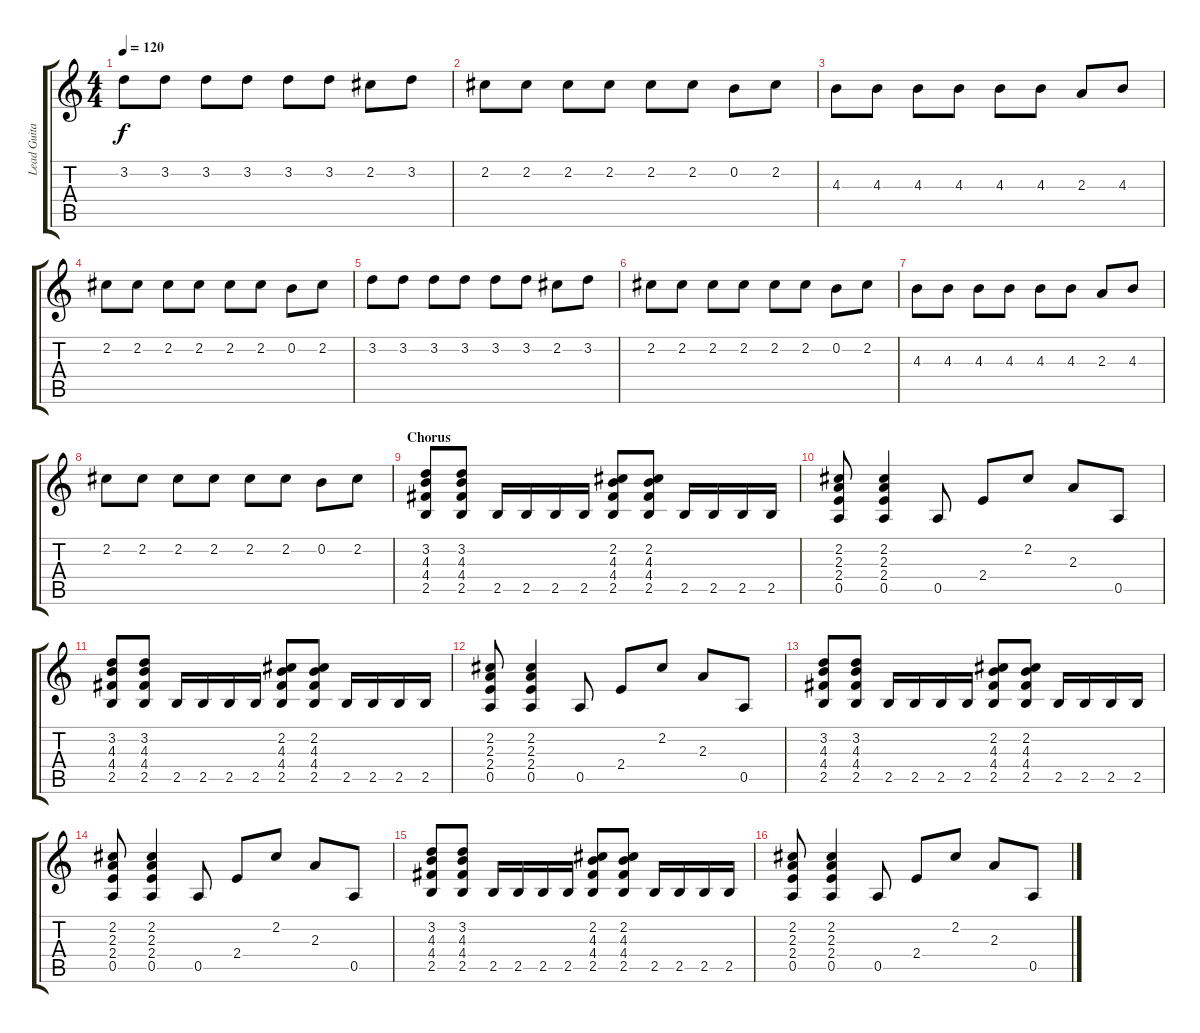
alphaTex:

\track ("Lead Guitar (Joakim)" "Lead Guita") {instrument distortionguitar}
\staff {score tabs}
\tuning (E4 B3 G3 D3 A2 E2) {hide}
\ts (4 4)
\tempo 120
\clef g2
\ks c
3.2.8{dy f} 3.2.8 3.2.8 3.2.8 3.2.8 3.2.8 2.2.8 3.2.8 |
2.2.8 2.2.8 2.2.8 2.2.8 2.2.8 2.2.8 0.2.8 2.2.8 |
4.3.8 4.3.8 4.3.8 4.3.8 4.3.8 4.3.8 2.3.8 4.3.8 |
2.2.8 2.2.8 2.2.8 2.2.8 2.2.8 2.2.8 0.2.8 2.2.8 |
3.2.8 3.2.8 3.2.8 3.2.8 3.2.8 3.2.8 2.2.8 3.2.8 |
2.2.8 2.2.8 2.2.8 2.2.8 2.2.8 2.2.8 0.2.8 2.2.8 |
4.3.8 4.3.8 4.3.8 4.3.8 4.3.8 4.3.8 2.3.8 4.3.8 |
2.2.8 2.2.8 2.2.8 2.2.8 2.2.8 2.2.8 0.2.8 2.2.8 |
\section ("" "Chorus")
(3.2 4.3 4.4 2.5).8 (3.2 4.3 4.4 2.5).8 2.5.16 2.5.16 2.5.16 2.5.16 (2.2 4.3 4.4 2.5).8 (2.2 4.3 4.4 2.5).8 2.5.16 2.5.16 2.5.16 2.5.16 |
(2.2 2.3 2.4 0.5).8 (2.2 2.3 2.4 0.5).4 0.5.8 2.4.8 2.2.8 2.3.8 0.5.8 |
(3.2 4.3 4.4 2.5).8 (3.2 4.3 4.4 2.5).8 2.5.16 2.5.16 2.5.16 2.5.16 (2.2 4.3 4.4 2.5).8 (2.2 4.3 4.4 2.5).8 2.5.16 2.5.16 2.5.16 2.5.16 |
(2.2 2.3 2.4 0.5).8 (2.2 2.3 2.4 0.5).4 0.5.8 2.4.8 2.2.8 2.3.8 0.5.8 |
(3.2 4.3 4.4 2.5).8 (3.2 4.3 4.4 2.5).8 2.5.16 2.5.16 2.5.16 2.5.16 (2.2 4.3 4.4 2.5).8 (2.2 4.3 4.4 2.5).8 2.5.16 2.5.16 2.5.16 2.5.16 |
(2.2 2.3 2.4 0.5).8 (2.2 2.3 2.4 0.5).4 0.5.8 2.4.8 2.2.8 2.3.8 0.5.8 |
(3.2 4.3 4.4 2.5).8 (3.2 4.3 4.4 2.5).8 2.5.16 2.5.16 2.5.16 2.5.16 (2.2 4.3 4.4 2.5).8 (2.2 4.3 4.4 2.5).8 2.5.16 2.5.16 2.5.16 2.5.16 |
(2.2 2.3 2.4 0.5).8 (2.2 2.3 2.4 0.5).4 0.5.8 2.4.8 2.2.8 2.3.8 0.5.8
